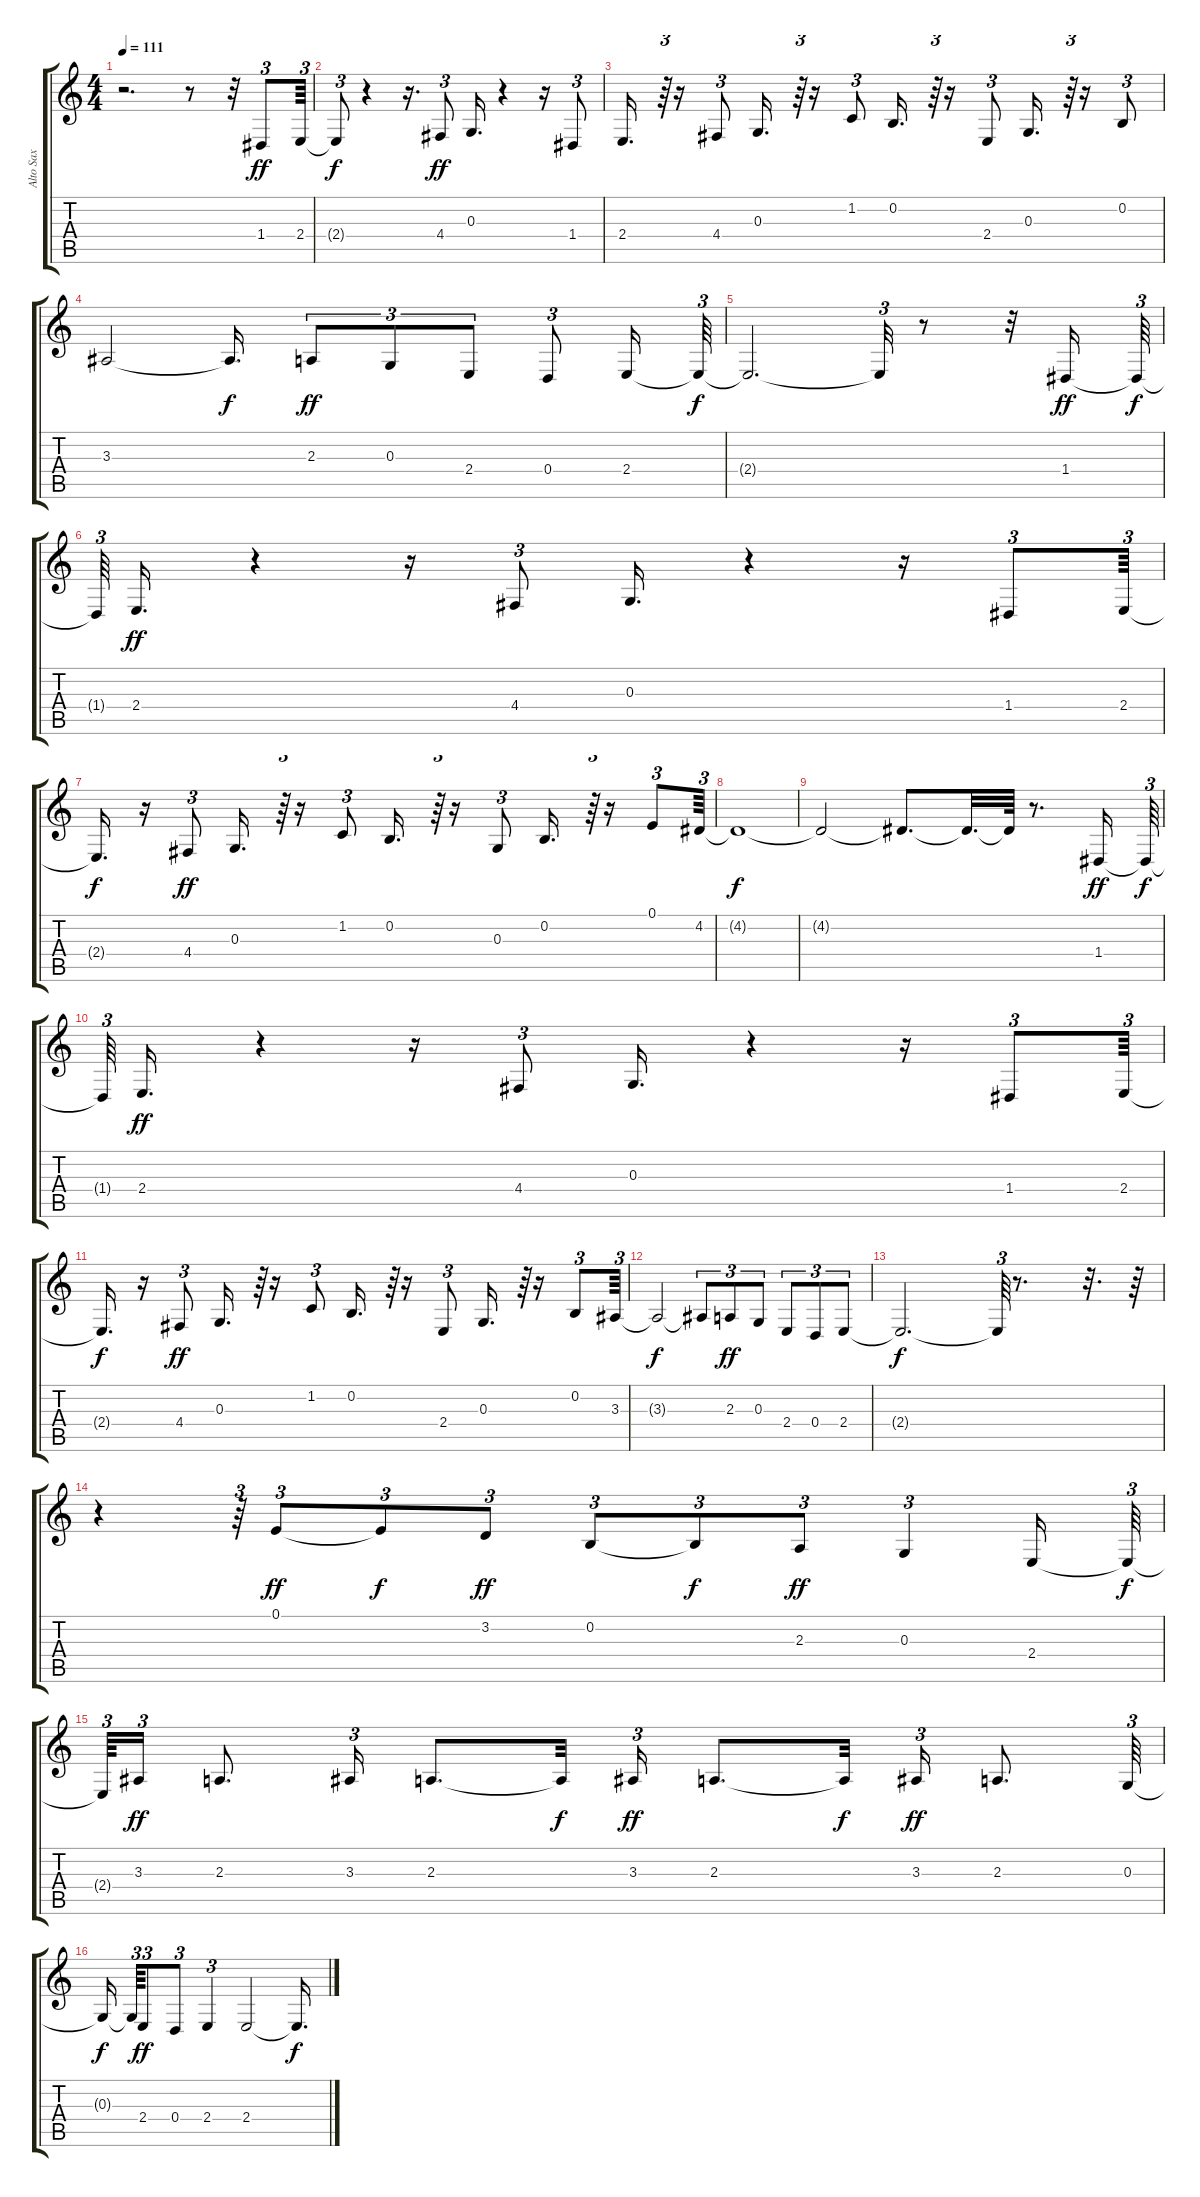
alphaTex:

\track ("Alto Sax" "Alto Sax") {instrument altosax}
\staff {score tabs}
\tuning (E4 B3 G3 D3 A2 E2) {hide}
\ts (4 4)
\tempo 111
\clef g2
\ks c
r.2{d dy ff} r.8 r.32 1.4.8{tu (3 2)} 2.4.64{tu (3 2)} |
2.4{t}.8{tu (3 2) dy f} r.4 r.16{d} 4.4.8{tu (3 2) dy ff} 0.3.16{d} r.4 r.16 1.4.8{tu (3 2)} |
2.4.16{d} r.64{tu (3 2)} r.16 4.4.8{tu (3 2)} 0.3.16{d} r.64{tu (3 2)} r.16 1.2.8{tu (3 2)} 0.2.16{d} r.64{tu (3 2)} r.16 2.4.8{tu (3 2)} 0.3.16{d} r.64{tu (3 2)} r.16 0.2.8{tu (3 2)} |
3.3.2 3.3{t}.16{d dy f} 2.3.8{tu (3 2) dy ff} 0.3.8{tu (3 2)} 2.4.8{tu (3 2)} 0.4.8{tu (3 2)} 2.4.16 2.4{t}.64{tu (3 2) dy f} |
2.4{t}.2{d} 2.4{t}.32{tu (3 2)} r.8 r.32 1.4.16{dy ff} 1.4{t}.64{tu (3 2) dy f} |
1.4{t}.64{tu (3 2)} 2.4.16{d dy ff} r.4 r.16 4.4.8{tu (3 2)} 0.3.16{d} r.4 r.16 1.4.8{tu (3 2)} 2.4.64{tu (3 2)} |
2.4{t}.16{d dy f} r.16 4.4.8{tu (3 2) dy ff} 0.3.16{d} r.64{tu (3 2)} r.16 1.2.8{tu (3 2)} 0.2.16{d} r.64{tu (3 2)} r.16 0.3.8{tu (3 2)} 0.2.16{d} r.64{tu (3 2)} r.16 0.1.8{tu (3 2)} 4.2.64{tu (3 2)} |
4.2{t}.1{dy f} |
4.2{t}.2 4.2{t}.8{d} 4.2{t}.32{d} 4.2{t}.64 r.8{d} 1.4.16{dy ff} 1.4{t}.64{tu (3 2) dy f} |
1.4{t}.64{tu (3 2)} 2.4.16{d dy ff} r.4 r.16 4.4.8{tu (3 2)} 0.3.16{d} r.4 r.16 1.4.8{tu (3 2)} 2.4.64{tu (3 2)} |
2.4{t}.16{d dy f} r.16 4.4.8{tu (3 2) dy ff} 0.3.16{d} r.64{tu (3 2)} r.16 1.2.8{tu (3 2)} 0.2.16{d} r.64{tu (3 2)} r.16 2.4.8{tu (3 2)} 0.3.16{d} r.64{tu (3 2)} r.16 0.2.8{tu (3 2)} 3.3.64{tu (3 2)} |
3.3{t}.2{dy f} 3.3{t}.8{tu (3 2)} 2.3.8{tu (3 2) dy ff} 0.3.8{tu (3 2)} 2.4.8{tu (3 2)} 0.4.8{tu (3 2)} 2.4.8{tu (3 2)} |
2.4{t}.2{d dy f} 2.4{t}.64{tu (3 2)} r.8{d} r.32{d} r.64 |
r.4 r.64{tu (3 2)} 0.1.8{tu (3 2) dy ff} 0.1{t}.8{tu (3 2) dy f} 3.2.8{tu (3 2) dy ff} 0.2.8{tu (3 2)} 0.2{t}.8{tu (3 2) dy f} 2.3.8{tu (3 2) dy ff} 0.3.4{tu (3 2)} 2.4.16 2.4{t}.64{tu (3 2) dy f} |
2.4{t}.64{tu (3 2)} 3.3.16{tu (3 2) dy ff} 2.3.8{d} 3.3.16{tu (3 2)} 2.3.8{d} 2.3{t}.32{dy f} 3.3.16{tu (3 2) dy ff} 2.3.8{d} 2.3{t}.32{dy f} 3.3.16{tu (3 2) dy ff} 2.3.8{d} 0.3.64{tu (3 2)} |
0.3{t}.16{dy f} 0.3{t}.64{tu (3 2)} 2.4.8{tu (3 2) dy ff} 0.4.8{tu (3 2)} 2.4.4{tu (3 2)} 2.4.2 2.4{t}.16{d dy f}
